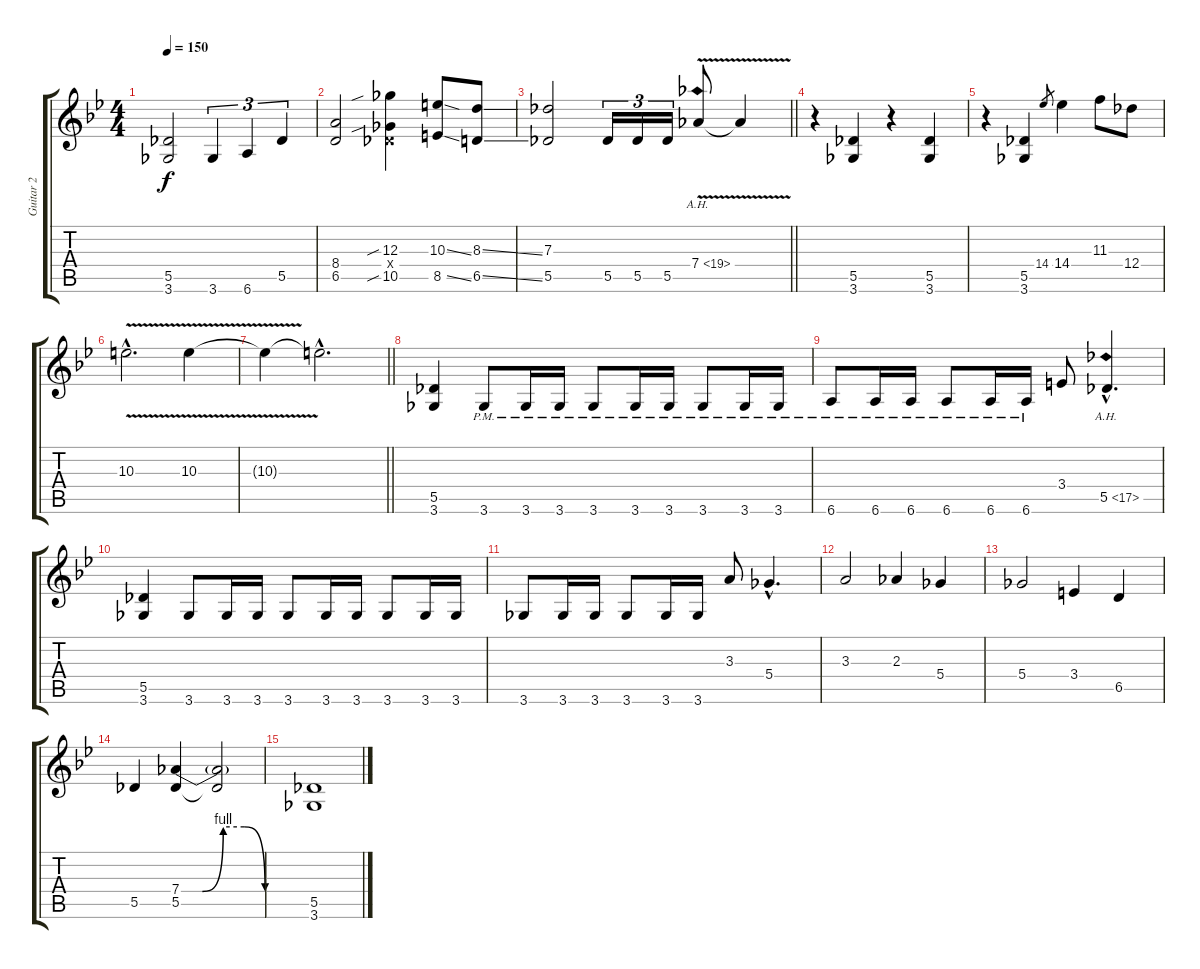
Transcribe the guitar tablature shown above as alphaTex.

\track ("Guitar 2" "Guitar 2") {instrument distortionguitar}
\staff {score tabs}
\tuning (Eb4 Bb3 Gb3 Db3 Ab2 Eb2) {hide}
\ts (4 4)
\tempo 150
\clef g2
\ks bb
(5.5 3.6).2{dy f} 3.6.4{tu (3 2)} 6.6.4{tu (3 2)} 5.5.4{tu (3 2)} |
(8.4 6.5).2 (12.3{sib} 0.4{x} 10.5{sib}).4 (10.3{ss} 8.5{ss}).8 (8.3{ss} 6.5{ss}).8 |
\barLineRight lightlight
(7.3 5.5).2 5.5.16{tu (3 2)} 5.5.16{tu (3 2)} 5.5.16{tu (3 2)} 7.4{ah 12 v}.8 7.4{t}.4 |
r.4 (5.5 3.6).4 r.4 (5.5 3.6).4 |
r.4 (5.5 3.6).4 14.4.8{gr} 14.4.4 11.3.8 12.4.8 |
10.3{v hac}.2{d} 10.3{v}.4 |
\barLineRight lightlight
10.3{t}.4 10.3{hac t}.2{d} |
(5.5 3.6).4 3.6{pm}.8 3.6{pm}.16 3.6{pm}.16 3.6{pm}.8 3.6{pm}.16 3.6{pm}.16 3.6{pm}.8 3.6{pm}.16 3.6{pm}.16 |
6.6{pm}.8 6.6{pm}.16 6.6{pm}.16 6.6{pm}.8 6.6{pm}.16 6.6{pm}.16 3.4.8 5.5{ah 12 hac}.4{d} |
(5.5 3.6).4 3.6.8 3.6.16 3.6.16 3.6.8 3.6.16 3.6.16 3.6.8 3.6.16 3.6.16 |
3.6.8 3.6.16 3.6.16 3.6.8 3.6.16 3.6.16 3.3.8 5.4{hac}.4{d} |
3.3.2 2.3.4 5.4.4 |
5.4.2 3.4.4 6.5.4 |
5.5.4 (7.4{be (custom 0 0 15 0 30 4 45 4 60 0)} 5.5).4 (7.4{t} 5.5{t}).2 |
(5.5 3.6).1
